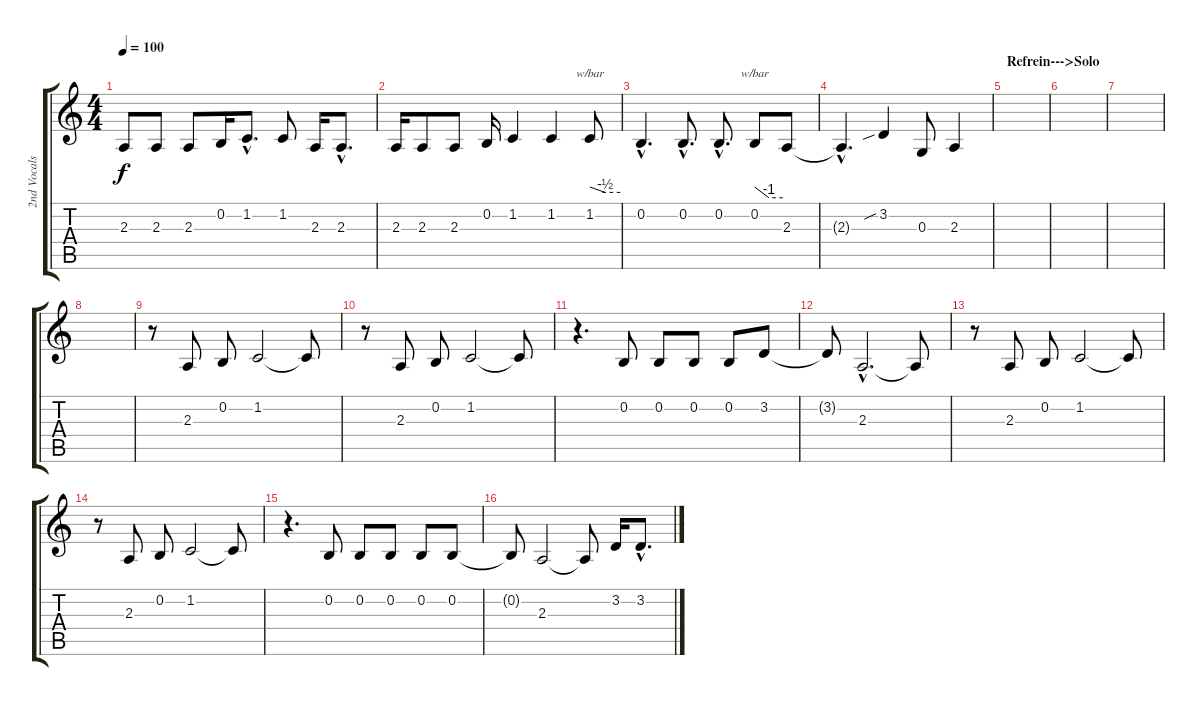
\track ("2nd Vocals" "2nd Vocals") {instrument drawbarorgan}
\staff {score tabs}
\tuning (E4 B3 G3 D3 A2 E2) {hide}
\ts (4 4)
\tempo 100
\clef g2
\ks c
2.3.8{dy f} 2.3.8 2.3.8 0.2.16 1.2{hac}.8{d} 1.2.8 2.3.16 2.3{hac}.8{d} |
2.3.16 2.3.8 2.3.8 0.2.16 1.2.4 1.2.4 1.2.8{tbe (custom default 0 0 30 -2 60 -2)} |
0.2{hac}.4{d} 0.2{hac}.8{d} 0.2{hac}.8{d} 0.2.8{tbe (custom default 0 0 30 -4 60 -4)} 2.3.8 |
2.3{hac t}.4{d} 3.2{sib}.4 0.3.8 2.3.4 |
\section ("" "Refrein--->Solo")
|
|
|
|
r.8 2.3.8 0.2.8 1.2.2 1.2{t}.8 |
r.8 2.3.8 0.2.8 1.2.2 1.2{t}.8 |
r.4{d} 0.2.8 0.2.8 0.2.8 0.2.8 3.2.8 |
3.2{t}.8 2.3{hac}.2{d} 2.3{t}.8 |
r.8 2.3.8 0.2.8 1.2.2 1.2{t}.8 |
r.8 2.3.8 0.2.8 1.2.2 1.2{t}.8 |
r.4{d} 0.2.8 0.2.8 0.2.8 0.2.8 0.2.8 |
0.2{t}.8 2.3.2 2.3{t}.8 3.2.16 3.2{hac}.8{d}
